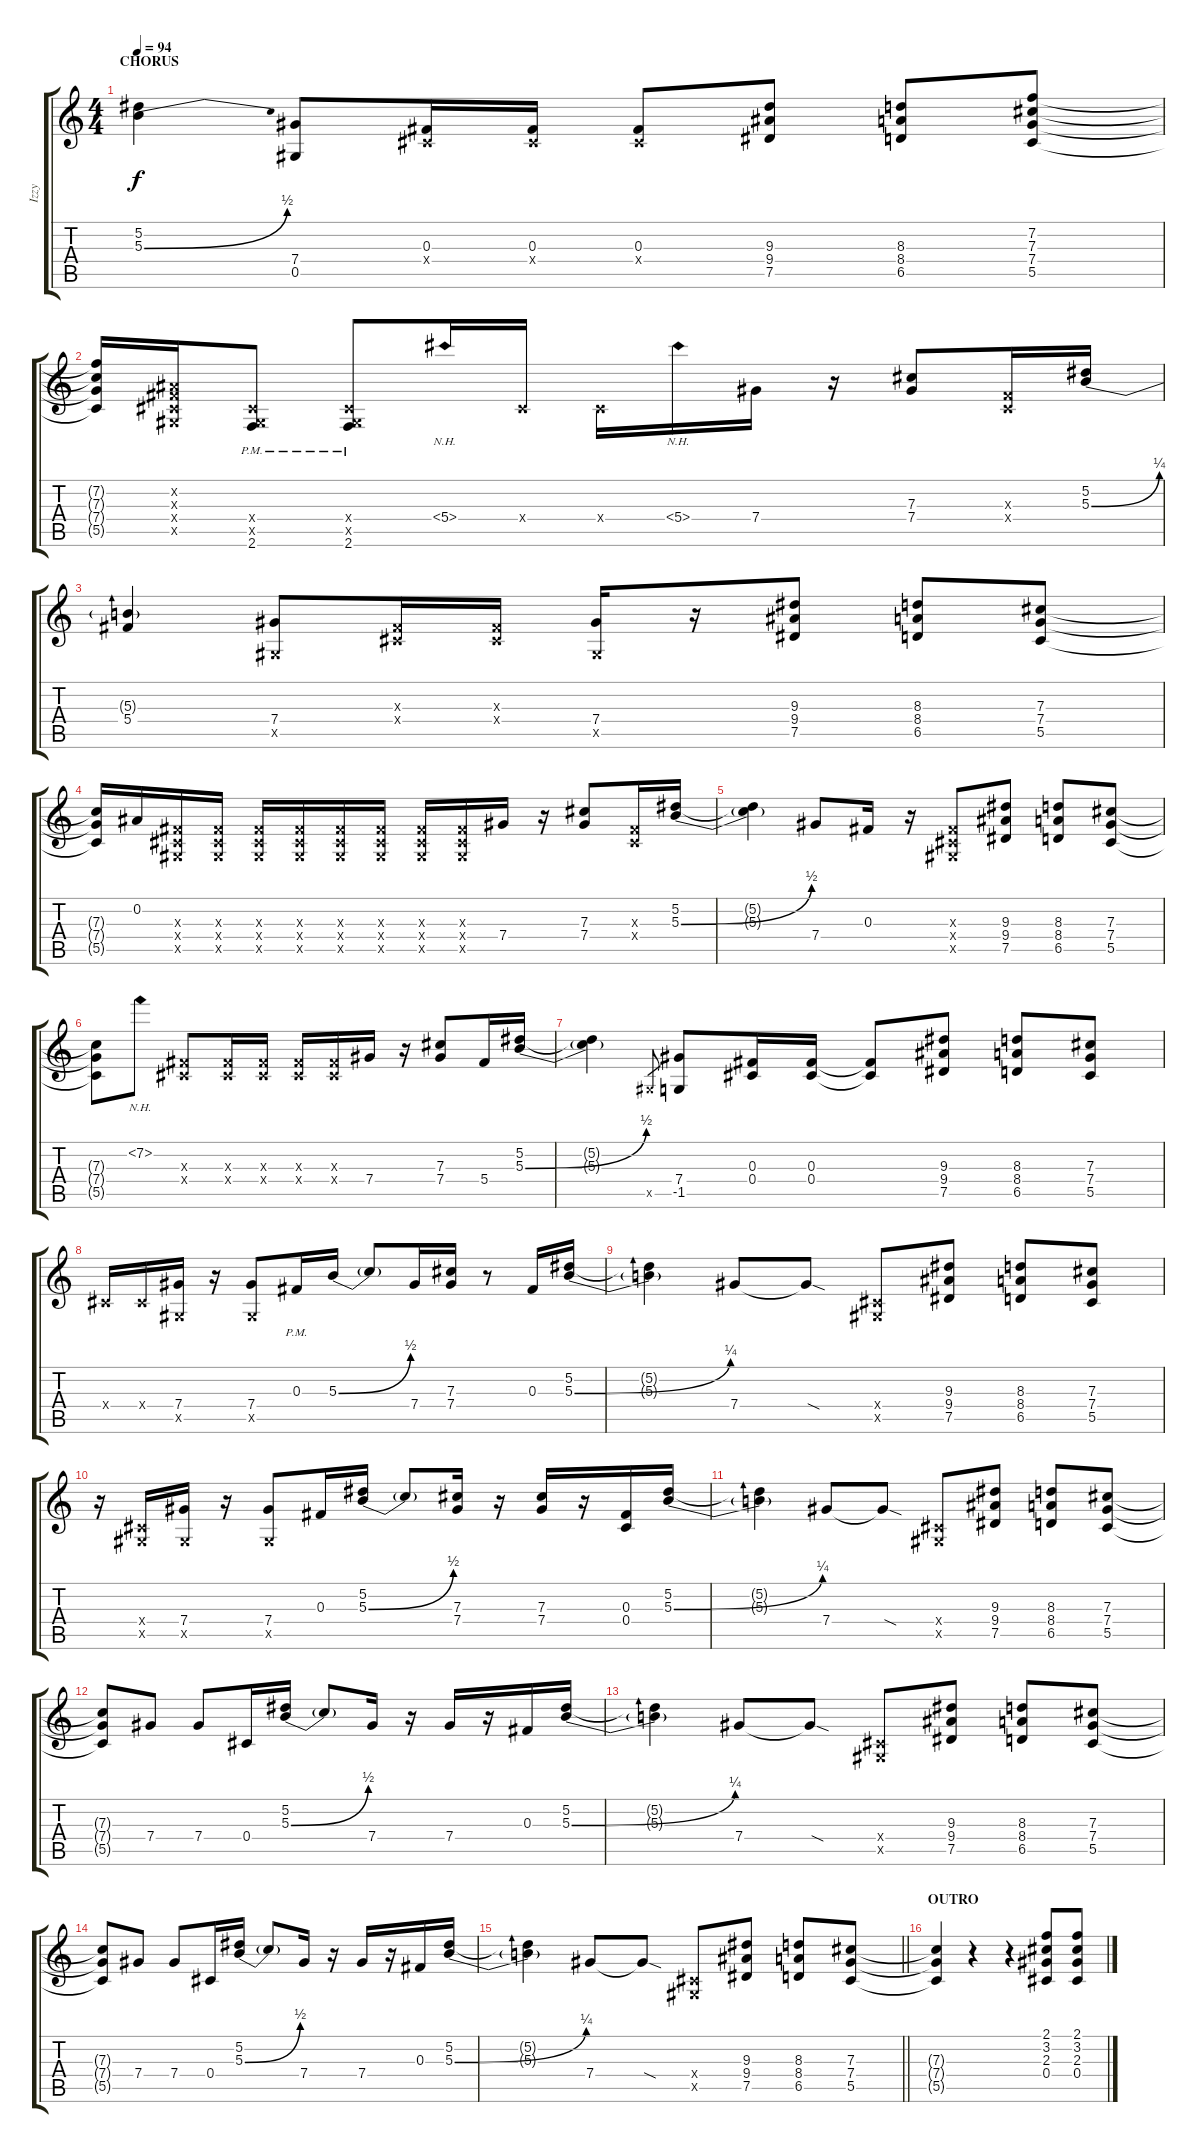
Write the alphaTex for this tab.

\track ("Izzy" "Izzy") {instrument acousticguitarsteel}
\staff {score tabs}
\tuning (Eb4 Bb3 Gb3 Db3 Ab2 Eb2) {hide}
\ts (4 4)
\section ("" "CHORUS")
\tempo 94
\clef g2
\ks c
(5.2 5.3{be (bend 0 0 60 2)}).4{dy f} (7.4 0.5).8 (0.3 0.4{x}).16 (0.3 0.4{x}).16 (0.3 0.4{x}).8 (9.3 9.4 7.5).8 (8.3 8.4 6.5).8 (7.2 7.3 7.4 5.5).8 |
(7.2{t} 7.3{t} 7.4{t} 5.5{t}).16 (0.2{x} 0.3{x} 0.4{x} 0.5{x}).16 (0.4{x} 0.5{x} 2.6{pm}).8 (0.4{x} 0.5{x} 2.6{pm}).8 5.4{nh}.16 0.4{x}.16 0.4{x}.16 5.4{nh}.16 7.4.16 r.16 (7.3 7.4).8 (0.3{x} 0.4{x}).16 (5.2 5.3{be (bend 0 0 60 1)}).16 |
(5.3{t} 5.4).4 (7.4 0.5{x}).8 (0.3{x} 0.4{x}).16 (0.3{x} 0.4{x}).16 (7.4 0.5{x}).16 r.16 (9.3 9.4 7.5).8 (8.3 8.4 6.5).8 (7.3 7.4 5.5).8 |
(7.3{t} 7.4{t} 5.5{t}).16 0.2.16 (0.3{x} 0.4{x} 0.5{x}).16 (0.3{x} 0.4{x} 0.5{x}).16 (0.3{x} 0.4{x} 0.5{x}).16 (0.3{x} 0.4{x} 0.5{x}).16 (0.3{x} 0.4{x} 0.5{x}).16 (0.3{x} 0.4{x} 0.5{x}).16 (0.3{x} 0.4{x} 0.5{x}).16 (0.3{x} 0.4{x} 0.5{x}).16 7.4.16 r.16 (7.3 7.4).8 (0.3{x} 0.4{x}).16 (5.2 5.3{be (bend 0 0 60 2)}).16 |
(5.2{t} 5.3{t}).4 7.4.8 0.3.16 r.16 (0.3{x} 0.4{x} 0.5{x}).8 (9.3 9.4 7.5).8 (8.3 8.4 6.5).8 (7.3 7.4 5.5).8 |
(7.3{t} 7.4{t} 5.5{t}).8 7.2{nh}.8 (0.3{x} 0.4{x}).8 (0.3{x} 0.4{x}).16 (0.3{x} 0.4{x}).16 (0.3{x} 0.4{x}).16 (0.3{x} 0.4{x}).16 7.4.16 r.16 (7.3 7.4).8 5.4.16 (5.2 5.3{be (bend 0 0 60 2)}).16 |
(5.2{t} 5.3{t}).4 0.5{x}.8{gr} (7.4 -1.5).8 (0.3 0.4).16 (0.3 0.4).16 (0.3{t} 0.4{t}).8 (9.3 9.4 7.5).8 (8.3 8.4 6.5).8 (7.3 7.4 5.5).8 |
0.4{x}.16 0.4{x}.16 (7.4 0.5{x}).16 r.16 (7.4 0.5{x}).8 0.3{pm}.16 5.3{be (bend 0 0 60 2)}.16 5.3{t}.8 7.4.16 (7.3 7.4).16 r.8 0.3.16 (5.2 5.3{be (bend 0 0 60 1)}).16 |
(5.2{t} 5.3{t}).4 7.4.8 7.4{sod t}.8 (0.4{x} 0.5{x}).8 (9.3 9.4 7.5).8 (8.3 8.4 6.5).8 (7.3 7.4 5.5).8 |
r.16 (0.4{x} 0.5{x}).16 (7.4 0.5{x}).16 r.16 (7.4 0.5{x}).8 0.3.16 (5.2 5.3{be (bend 0 0 60 2)}).16 5.3{t}.8 (7.3 7.4).16 r.16 (7.3 7.4).16 r.16 (0.3 0.4).16 (5.2 5.3{be (bend 0 0 60 1)}).16 |
(5.2{t} 5.3{t}).4 7.4.8 7.4{sod t}.8 (0.4{x} 0.5{x}).8 (9.3 9.4 7.5).8 (8.3 8.4 6.5).8 (7.3 7.4 5.5).8 |
(7.3{t} 7.4{t} 5.5{t}).8 7.4.8 7.4.8 0.4.16 (5.2 5.3{be (bend 0 0 60 2)}).16 5.3{t}.8 7.4.16 r.16 7.4.16 r.16 0.3.16 (5.2 5.3{be (bend 0 0 60 1)}).16 |
(5.2{t} 5.3{t}).4 7.4.8 7.4{sod t}.8 (0.4{x} 0.5{x}).8 (9.3 9.4 7.5).8 (8.3 8.4 6.5).8 (7.3 7.4 5.5).8 |
(7.3{t} 7.4{t} 5.5{t}).8 7.4.8 7.4.8 0.4.16 (5.2 5.3{be (bend 0 0 60 2)}).16 5.3{t}.8 7.4.16 r.16 7.4.16 r.16 0.3.16 (5.2 5.3{be (bend 0 0 60 1)}).16 |
\barLineRight lightlight
(5.2{t} 5.3{t}).4 7.4.8 7.4{sod t}.8 (0.4{x} 0.5{x}).8 (9.3 9.4 7.5).8 (8.3 8.4 6.5).8 (7.3 7.4 5.5).8 |
\section ("" "OUTRO")
(7.3{t} 7.4{t} 5.5{t}).4 r.4 r.4 (2.1 3.2 2.3 0.4).8 (2.1 3.2 2.3 0.4).8
